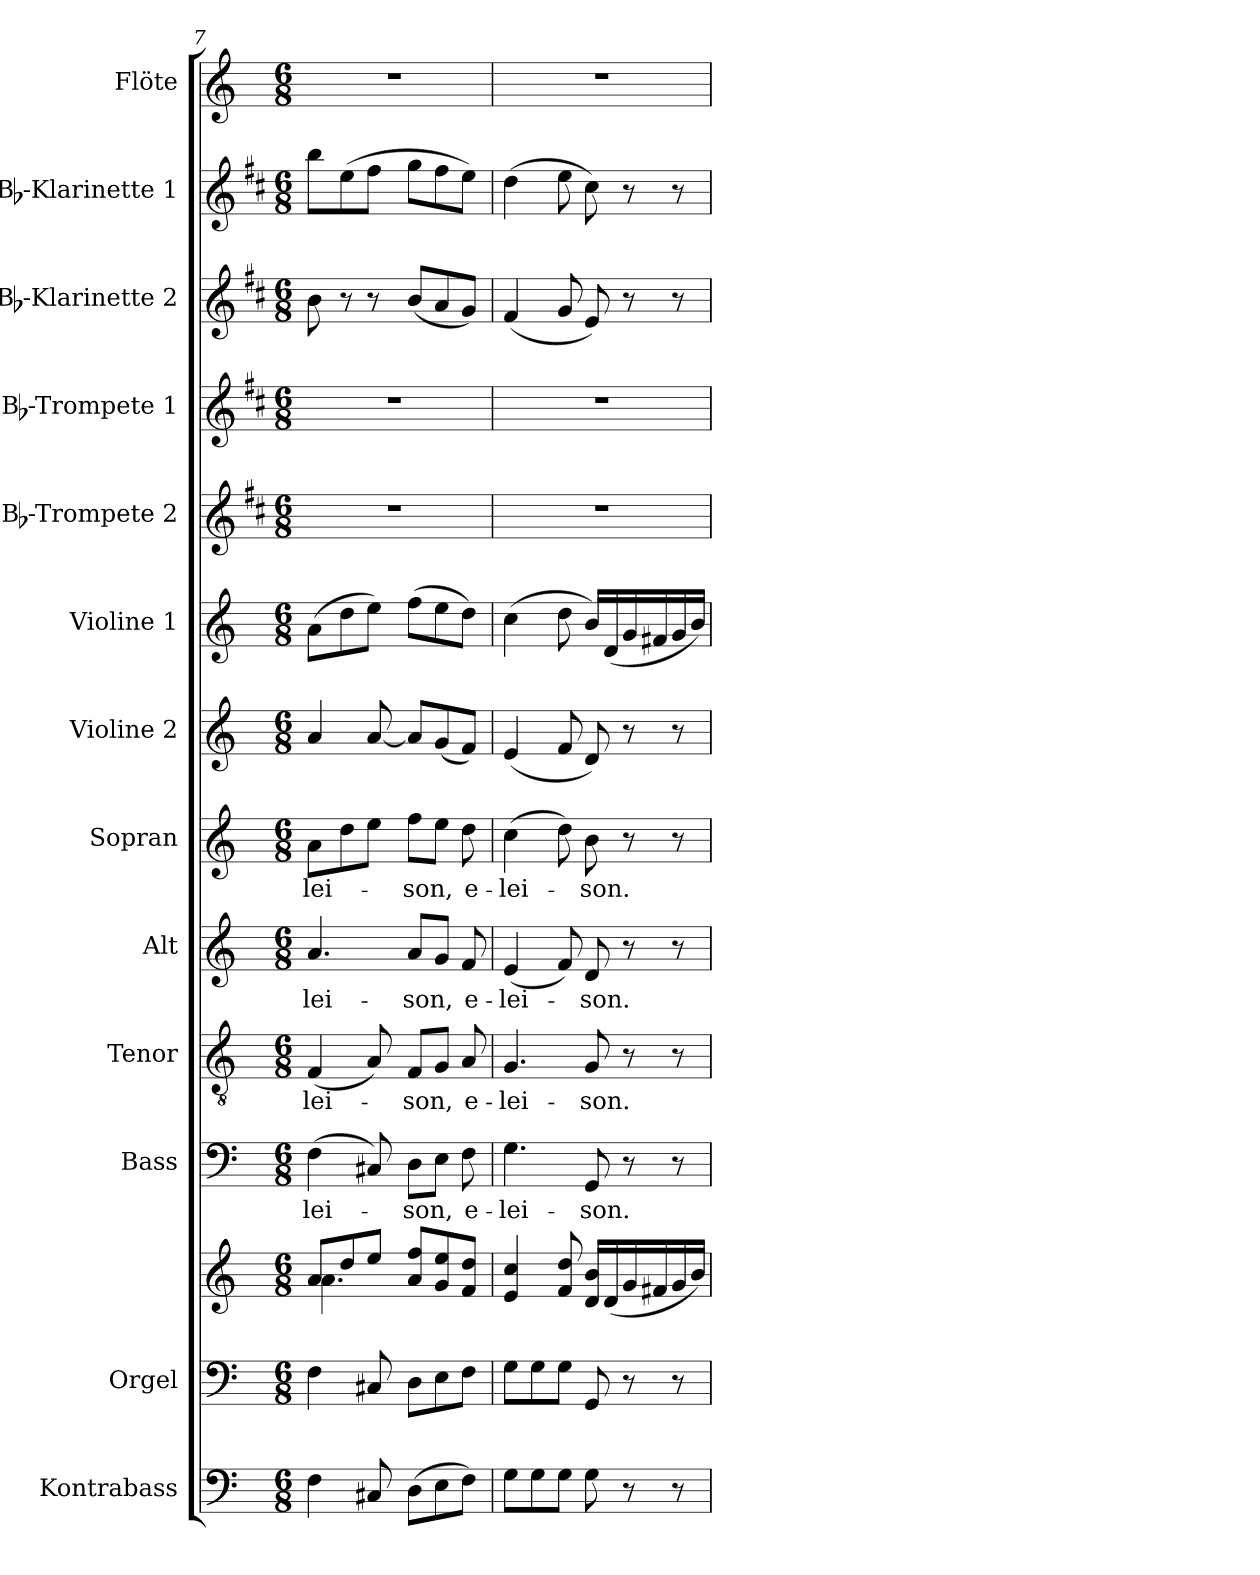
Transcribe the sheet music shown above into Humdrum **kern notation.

**kern	**kern	**kern	**kern	**text	**kern	**text	**kern	**text	**kern	**text	**kern	**kern	**kern	**kern	**kern	**kern	**kern
*part13	*part12	*part12	*part11	*part11	*part10	*part10	*part9	*part9	*part8	*part8	*part7	*part6	*part5	*part4	*part3	*part2	*part1
*staff14	*staff13	*staff12	*staff11	*staff11	*staff10	*staff10	*staff9	*staff9	*staff8	*staff8	*staff7	*staff6	*staff5	*staff4	*staff3	*staff2	*staff1
*I"Kontrabass	*I"Orgel	*	*I"Bass	*	*I"Tenor	*	*I"Alt	*	*I"Sopran	*	*I"Violine 2	*I"Violine 1	*I"Bb-Trompete 2	*I"Bb-Trompete 1	*I"Bb-Klarinette 2	*I"Bb-Klarinette 1	*I"Flöte
*I'Kb.	*I'Org.	*	*I'B.	*	*I'T.	*	*I'A.	*	*I'S.	*	*I'Vl. 2	*I'Vl. 1	*I'Bb Trp. 2	*I'Bb Trp. 1	*I'Bb Kl. 2	*I'Bb Kl. 1	*I'Fl.
*clefF4	*clefF4	*clefG2	*clefF4	*	*clefGv2	*	*clefG2	*	*clefG2	*	*clefG2	*clefG2	*clefG2	*clefG2	*clefG2	*clefG2	*clefG2
*ITrd7c12	*	*	*	*	*	*	*	*	*	*	*	*	*ITrd1c2	*ITrd1c2	*ITrd1c2	*ITrd1c2	*
*k[]	*k[]	*k[]	*k[]	*	*k[]	*	*k[]	*	*k[]	*	*k[]	*k[]	*k[]	*k[]	*k[]	*k[]	*k[]
*C:	*C:	*C:	*C:	*	*C:	*	*C:	*	*C:	*	*C:	*C:	*C:	*C:	*C:	*C:	*C:
*M6/8	*M6/8	*M6/8	*M6/8	*	*M6/8	*	*M6/8	*	*M6/8	*	*M6/8	*M6/8	*M6/8	*M6/8	*M6/8	*M6/8	*M6/8
=7	=7	=7	=7	=7	=7	=7	=7	=7	=7	=7	=7	=7	=7	=7	=7	=7	=7
*	*	*^	*	*	*	*	*	*	*	*	*	*	*	*	*	*	*
!	!	!	!	!	!LO:LY:b	!	!LO:LY:b	!	!LO:LY:b	!	!LO:LY:b	!	!	!	!	!	!	!
4FF\	4F\	8a/L	4.a\	(>4F\	-lei-	(<4F/	-lei-	4.a/	-lei-	8a\L	-lei-	4a/	(>8a\L	2.r	2.r	8a\	8aa\L	2.r
.	.	8dd/	.	.	.	.	.	.	.	8dd\	.	.	8dd\	.	.	8r	(>8dd\	.
8CC#X/	8C#X/	8ee/J	.	8C#X/)	.	8A/)	.	.	.	8ee\J	.	[8a/	8ee\J)	.	.	8r	8ee\J	.
!	!	!	!	!	!LO:LY:b	!	!LO:LY:b	!	!LO:LY:b	!	!LO:LY:b	!	!	!	!	!	!	!
(>8DD\L	8D\L	8a/ 8ff/L	4.ryy	8D\L	-son,	8F/L	-son,	8a/L	-son,	8ff\L	-son,	8a/L]	(>8ff\L	.	.	(<8a/L	8ff\L	.
8EE\	8E\	8g/ 8ee/	.	8E\J	.	8G/J	.	8g/J	.	8ee\J	.	(<8g/	8ee\	.	.	8g/	8ee\	.
!	!	!	!	!	!LO:LY:b	!	!LO:LY:b	!	!LO:LY:b	!	!LO:LY:b	!	!	!	!	!	!	!
8FF\J)	8F\J	8f/ 8dd/J	.	8F\	e-	8A/	e-	8f/	e-	8dd\	e-	8f/J)	8dd\J)	.	.	8f/J)	8dd\J)	.
*	*	*v	*v	*	*	*	*	*	*	*	*	*	*	*	*	*	*	*
!!LO:PB:g=z
=8	=8	=8	=8	=8	=8	=8	=8	=8	=8	=8	=8	=8	=8	=8	=8	=8	=8
!	!	!	!	!LO:LY:b	!	!LO:LY:b	!	!LO:LY:b	!	!LO:LY:b	!	!	!	!	!	!	!
8GG\L	8G\L	4e/ 4cc/	4.G\	-lei-	4.G/	-lei-	(<4e/	-lei-	(>4cc\	-lei-	(<4e/	(>4cc\	2.r	2.r	(<4e/	(>4cc\	2.r
8GG\	8G\	.	.	.	.	.	.	.	.	.	.	.	.	.	.	.	.
8GG\J	8G\J	8f/ 8dd/	.	.	.	.	8f/)	.	8dd\)	.	8f/	8dd\	.	.	8f/	8dd\	.
!	!	!	!	!LO:LY:b	!	!LO:LY:b	!	!LO:LY:b	!	!LO:LY:b	!	!	!	!	!	!	!
8GG\	8GG/	16d/ 16b/LL	8GG/	-son.	8G/	-son.	8d/	-son.	8b\	-son.	8d/)	16b/LL)	.	.	8d/)	8b\)	.
.	.	(<16d/	.	.	.	.	.	.	.	.	.	(<16d/	.	.	.	.	.
8r	8r	16g/	8r	.	8r	.	8r	.	8r	.	8r	16g/	.	.	8r	8r	.
.	.	16f#X/	.	.	.	.	.	.	.	.	.	16f#X/	.	.	.	.	.
8r	8r	16g/	8r	.	8r	.	8r	.	8r	.	8r	16g/	.	.	8r	8r	.
.	.	16b/JJ)	.	.	.	.	.	.	.	.	.	16b/JJ)	.	.	.	.	.
=	=	=	=	=	=	=	=	=	=	=	=	=	=	=	=	=	=
*-	*-	*-	*-	*-	*-	*-	*-	*-	*-	*-	*-	*-	*-	*-	*-	*-	*-
